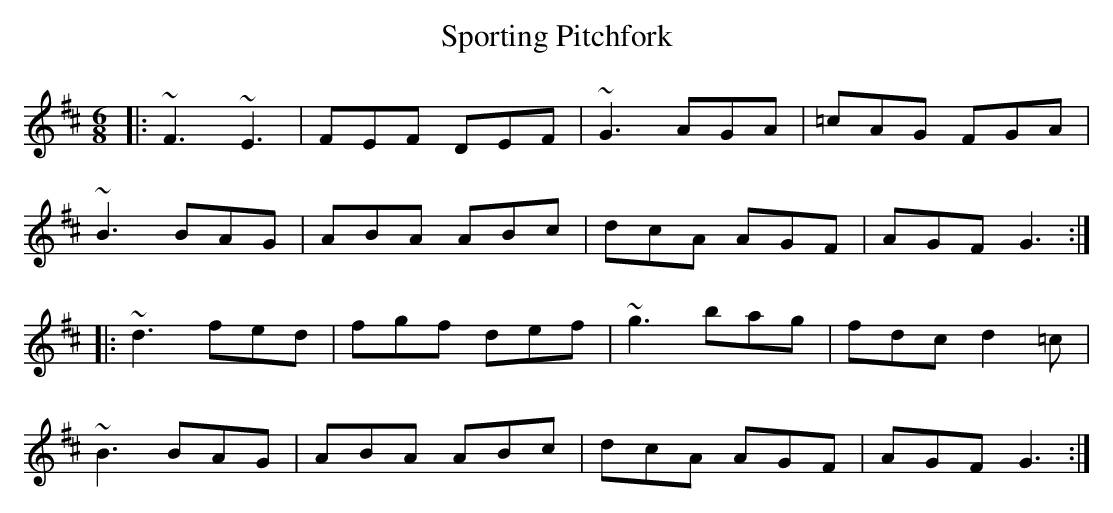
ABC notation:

X:1
T:Sporting Pitchfork
M:6/8
K:D
|: ~F3 ~E3 | FEF DEF | ~G3 AGA | =cAG FGA |
~B3 BAG | ABA ABc | dcA AGF | AGF G3 :|
|: ~d3 fed | fgf def | ~g3 bag | fdc d2=c |
~B3 BAG | ABA ABc | dcA AGF | AGF G3 :|
